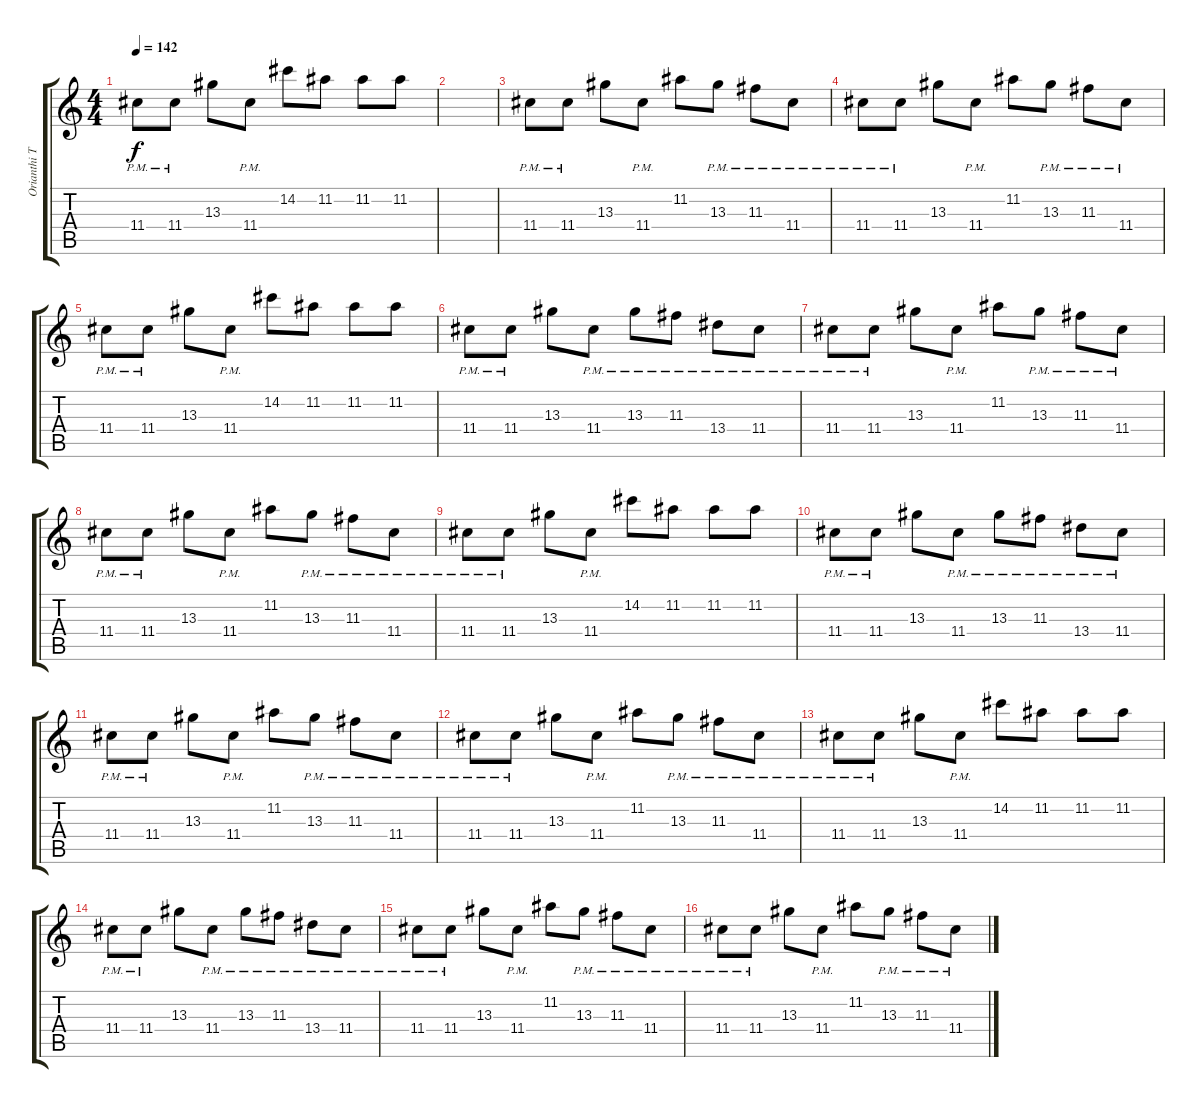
\track ("Orianthi Third" "Orianthi T") {instrument overdrivenguitar}
\staff {score tabs}
\tuning (E4 B3 G3 D3 A2 E2) {hide}
\ts (4 4)
\tempo 142
\clef g2
\ks c
11.4{pm}.8{dy f} 11.4{pm}.8 13.3.8 11.4{pm}.8 14.2.8 11.2.8 11.2.8 11.2.8 |
|
11.4{pm}.8 11.4{pm}.8 13.3.8 11.4{pm}.8 11.2.8 13.3{pm}.8 11.3{pm}.8 11.4{pm}.8 |
11.4{pm}.8 11.4{pm}.8 13.3.8 11.4{pm}.8 11.2.8 13.3{pm}.8 11.3{pm}.8 11.4{pm}.8 |
11.4{pm}.8 11.4{pm}.8 13.3.8 11.4{pm}.8 14.2.8 11.2.8 11.2.8 11.2.8 |
11.4{pm}.8 11.4{pm}.8 13.3.8 11.4{pm}.8 13.3{pm}.8 11.3{pm}.8 13.4{pm}.8 11.4{pm}.8 |
11.4{pm}.8 11.4{pm}.8 13.3.8 11.4{pm}.8 11.2.8 13.3{pm}.8 11.3{pm}.8 11.4{pm}.8 |
11.4{pm}.8 11.4{pm}.8 13.3.8 11.4{pm}.8 11.2.8 13.3{pm}.8 11.3{pm}.8 11.4{pm}.8 |
11.4{pm}.8 11.4{pm}.8 13.3.8 11.4{pm}.8 14.2.8 11.2.8 11.2.8 11.2.8 |
11.4{pm}.8 11.4{pm}.8 13.3.8 11.4{pm}.8 13.3{pm}.8 11.3{pm}.8 13.4{pm}.8 11.4{pm}.8 |
11.4{pm}.8 11.4{pm}.8 13.3.8 11.4{pm}.8 11.2.8 13.3{pm}.8 11.3{pm}.8 11.4{pm}.8 |
11.4{pm}.8 11.4{pm}.8 13.3.8 11.4{pm}.8 11.2.8 13.3{pm}.8 11.3{pm}.8 11.4{pm}.8 |
11.4{pm}.8 11.4{pm}.8 13.3.8 11.4{pm}.8 14.2.8 11.2.8 11.2.8 11.2.8 |
11.4{pm}.8 11.4{pm}.8 13.3.8 11.4{pm}.8 13.3{pm}.8 11.3{pm}.8 13.4{pm}.8 11.4{pm}.8 |
11.4{pm}.8 11.4{pm}.8 13.3.8 11.4{pm}.8 11.2.8 13.3{pm}.8 11.3{pm}.8 11.4{pm}.8 |
11.4{pm}.8 11.4{pm}.8 13.3.8 11.4{pm}.8 11.2.8 13.3{pm}.8 11.3{pm}.8 11.4{pm}.8
